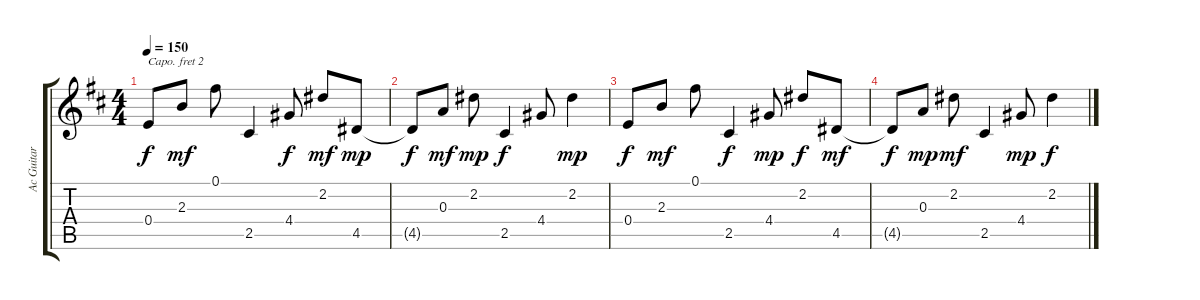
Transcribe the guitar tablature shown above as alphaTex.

\track ("Ac Guitar" "Ac Guitar") {instrument acousticguitarsteel}
\staff {score tabs}
\capo 2
\tuning (E4 B3 G3 D3 A2 E2) {hide}
\ts (4 4)
\tempo 150
\clef g2
\ks d
0.4.8{dy f} 2.3.8{dy mf} 0.1.8 2.5.4 4.4.8{dy f} 2.2.8{dy mf} 4.5.8{dy mp} |
4.5{t}.8{dy f} 0.3.8{dy mf} 2.2.8{dy mp} 2.5.4{dy f} 4.4.8 2.2.4{dy mp} |
0.4.8{dy f} 2.3.8{dy mf} 0.1.8 2.5.4{dy f} 4.4.8{dy mp} 2.2.8{dy f} 4.5.8{dy mf} |
4.5{t}.8{dy f} 0.3.8{dy mp} 2.2.8{dy mf} 2.5.4 4.4.8{dy mp} 2.2.4{dy f}
